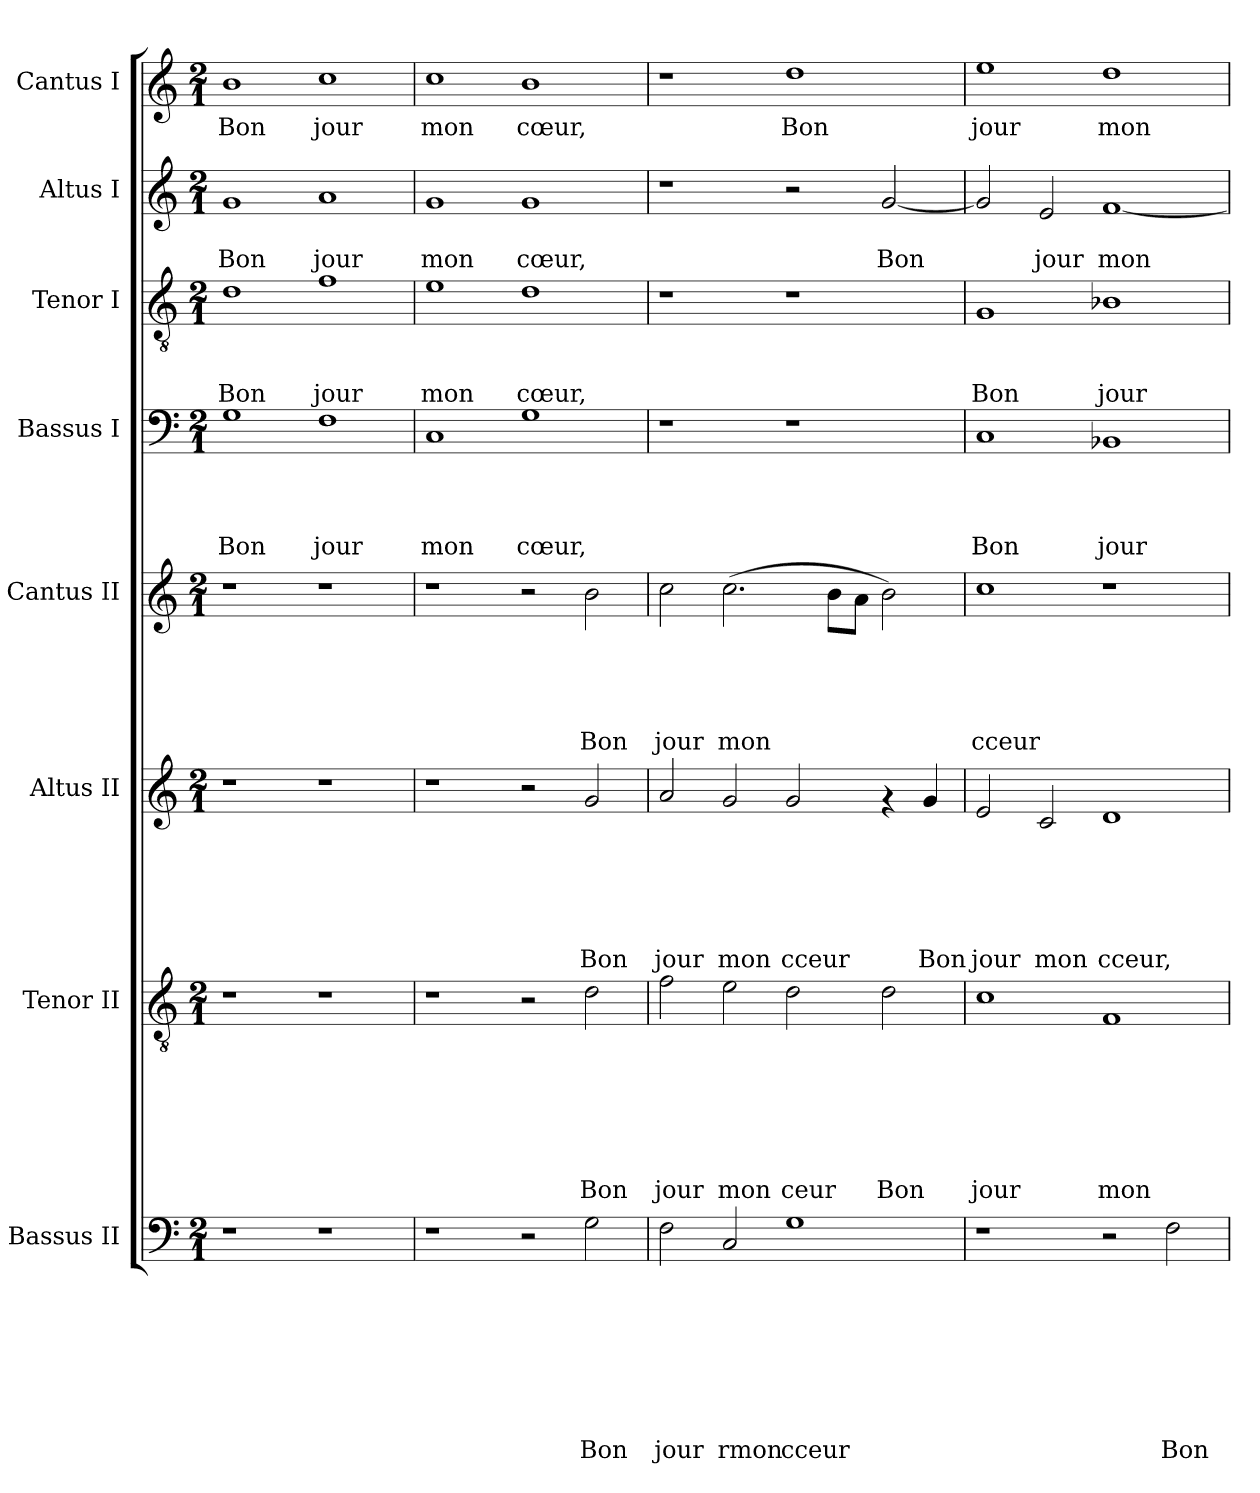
**kern	**text	**text	**text	**text	**text	**text	**text	**text	**kern	**text	**text	**text	**text	**text	**text	**text	**kern	**text	**text	**text	**text	**text	**text	**kern	**text	**text	**text	**text	**text	**kern	**text	**text	**text	**text	**kern	**text	**text	**text	**kern	**text	**text	**kern	**text
*part8	*part8	*part8	*part8	*part8	*part8	*part8	*part8	*part8	*part7	*part7	*part7	*part7	*part7	*part7	*part7	*part7	*part6	*part6	*part6	*part6	*part6	*part6	*part6	*part5	*part5	*part5	*part5	*part5	*part5	*part4	*part4	*part4	*part4	*part4	*part3	*part3	*part3	*part3	*part2	*part2	*part2	*part1	*part1
*staff8	*staff8	*staff8	*staff8	*staff8	*staff8	*staff8	*staff8	*staff8	*staff7	*staff7	*staff7	*staff7	*staff7	*staff7	*staff7	*staff7	*staff6	*staff6	*staff6	*staff6	*staff6	*staff6	*staff6	*staff5	*staff5	*staff5	*staff5	*staff5	*staff5	*staff4	*staff4	*staff4	*staff4	*staff4	*staff3	*staff3	*staff3	*staff3	*staff2	*staff2	*staff2	*staff1	*staff1
*I"Bassus II	*	*	*	*	*	*	*	*	*I"Tenor II	*	*	*	*	*	*	*	*I"Altus II	*	*	*	*	*	*	*I"Cantus II	*	*	*	*	*	*I"Bassus I	*	*	*	*	*I"Tenor I	*	*	*	*I"Altus I	*	*	*I"Cantus I	*
*clefF4	*	*	*	*	*	*	*	*	*clefGv2	*	*	*	*	*	*	*	*clefG2	*	*	*	*	*	*	*clefG2	*	*	*	*	*	*clefF4	*	*	*	*	*clefGv2	*	*	*	*clefG2	*	*	*clefG2	*
*k[]	*	*	*	*	*	*	*	*	*k[]	*	*	*	*	*	*	*	*k[]	*	*	*	*	*	*	*k[]	*	*	*	*	*	*k[]	*	*	*	*	*k[]	*	*	*	*k[]	*	*	*k[]	*
*C:	*	*	*	*	*	*	*	*	*C:	*	*	*	*	*	*	*	*C:	*	*	*	*	*	*	*C:	*	*	*	*	*	*C:	*	*	*	*	*C:	*	*	*	*C:	*	*	*C:	*
*M2/1	*	*	*	*	*	*	*	*	*M2/1	*	*	*	*	*	*	*	*M2/1	*	*	*	*	*	*	*M2/1	*	*	*	*	*	*M2/1	*	*	*	*	*M2/1	*	*	*	*M2/1	*	*	*M2/1	*
=1	=1	=1	=1	=1	=1	=1	=1	=1	=1	=1	=1	=1	=1	=1	=1	=1	=1	=1	=1	=1	=1	=1	=1	=1	=1	=1	=1	=1	=1	=1	=1	=1	=1	=1	=1	=1	=1	=1	=1	=1	=1	=1	=1
!	!	!	!	!	!	!	!	!	!	!	!	!	!	!	!	!	!	!	!	!	!	!	!	!	!	!	!	!	!	!	!	!	!	!LO:LY:b	!	!	!	!LO:LY:b	!	!	!LO:LY:b	!	!LO:LY:b
1r	.	.	.	.	.	.	.	.	1r	.	.	.	.	.	.	.	1r	.	.	.	.	.	.	1r	.	.	.	.	.	1G	.	.	.	Bon	1d	.	.	Bon	1g	.	Bon	1b	Bon
!	!	!	!	!	!	!	!	!	!	!	!	!	!	!	!	!	!	!	!	!	!	!	!	!	!	!	!	!	!	!	!	!	!	!LO:LY:b	!	!	!	!LO:LY:b	!	!	!LO:LY:b	!	!LO:LY:b
1r	.	.	.	.	.	.	.	.	1r	.	.	.	.	.	.	.	1r	.	.	.	.	.	.	1r	.	.	.	.	.	1F	.	.	.	jour	1f	.	.	jour	1a	.	jour	1cc	jour
=2	=2	=2	=2	=2	=2	=2	=2	=2	=2	=2	=2	=2	=2	=2	=2	=2	=2	=2	=2	=2	=2	=2	=2	=2	=2	=2	=2	=2	=2	=2	=2	=2	=2	=2	=2	=2	=2	=2	=2	=2	=2	=2	=2
!	!	!	!	!	!	!	!	!	!	!	!	!	!	!	!	!	!	!	!	!	!	!	!	!	!	!	!	!	!	!	!	!	!	!LO:LY:b	!	!	!	!LO:LY:b	!	!	!LO:LY:b	!	!LO:LY:b
1r	.	.	.	.	.	.	.	.	1r	.	.	.	.	.	.	.	1r	.	.	.	.	.	.	1r	.	.	.	.	.	1C	.	.	.	mon	1e	.	.	mon	1g	.	mon	1cc	mon
!	!	!	!	!	!	!	!	!	!	!	!	!	!	!	!	!	!	!	!	!	!	!	!	!	!	!	!	!	!	!	!	!	!	!LO:LY:b	!	!	!	!LO:LY:b	!	!	!LO:LY:b	!	!LO:LY:b
2r	.	.	.	.	.	.	.	.	2r	.	.	.	.	.	.	.	2r	.	.	.	.	.	.	2r	.	.	.	.	.	1G	.	.	.	cœur,	1d	.	.	cœur,	1g	.	cœur,	1b	cœur,
!	!	!	!	!	!	!	!	!LO:LY:b	!	!	!	!	!	!	!	!LO:LY:b	!	!	!	!	!	!	!LO:LY:b	!	!	!	!	!	!LO:LY:b	!	!	!	!	!	!	!	!	!	!	!	!	!	!
2G\	.	.	.	.	.	.	.	Bon	2d\	.	.	.	.	.	.	Bon	2g/	.	.	.	.	.	Bon	2b\	.	.	.	.	Bon	.	.	.	.	.	.	.	.	.	.	.	.	.	.
=3	=3	=3	=3	=3	=3	=3	=3	=3	=3	=3	=3	=3	=3	=3	=3	=3	=3	=3	=3	=3	=3	=3	=3	=3	=3	=3	=3	=3	=3	=3	=3	=3	=3	=3	=3	=3	=3	=3	=3	=3	=3	=3	=3
!	!	!	!	!	!	!	!	!LO:LY:b	!	!	!	!	!	!	!	!LO:LY:b	!	!	!	!	!	!	!LO:LY:b	!	!	!	!	!	!LO:LY:b	!	!	!	!	!	!	!	!	!	!	!	!	!	!
2F\	.	.	.	.	.	.	.	jour	2f\	.	.	.	.	.	.	jour	2a/	.	.	.	.	.	jour	2cc\	.	.	.	.	jour	1r	.	.	.	.	1r	.	.	.	1r	.	.	1r	.
!	!	!	!	!	!	!	!	!LO:LY:b	!	!	!	!	!	!	!	!LO:LY:b	!	!	!	!	!	!	!LO:LY:b	!	!	!	!	!	!LO:LY:b	!	!	!	!	!	!	!	!	!	!	!	!	!	!
2C/	.	.	.	.	.	.	.	rmon	2e\	.	.	.	.	.	.	mon	2g/	.	.	.	.	.	mon	(>2.cc\	.	.	.	.	mon	.	.	.	.	.	.	.	.	.	.	.	.	.	.
!	!	!	!	!	!	!	!	!LO:LY:b	!	!	!	!	!	!	!	!LO:LY:b	!	!	!	!	!	!	!LO:LY:b	!	!	!	!	!	!	!	!	!	!	!	!	!	!	!	!	!	!	!	!LO:LY:b
1G	.	.	.	.	.	.	.	cceur	2d\	.	.	.	.	.	.	ceur	2g/	.	.	.	.	.	cceur	.	.	.	.	.	.	1r	.	.	.	.	1r	.	.	.	2r	.	.	1dd	Bon
.	.	.	.	.	.	.	.	.	.	.	.	.	.	.	.	.	.	.	.	.	.	.	.	8b\L	.	.	.	.	.	.	.	.	.	.	.	.	.	.	.	.	.	.	.
.	.	.	.	.	.	.	.	.	.	.	.	.	.	.	.	.	.	.	.	.	.	.	.	8a\J	.	.	.	.	.	.	.	.	.	.	.	.	.	.	.	.	.	.	.
!	!	!	!	!	!	!	!	!	!	!	!	!	!	!	!	!LO:LY:b	!	!	!	!	!	!	!	!	!	!	!	!	!	!	!	!	!	!	!	!	!	!	!	!	!LO:LY:b	!	!
.	.	.	.	.	.	.	.	.	2d\	.	.	.	.	.	.	Bon	4rf	.	.	.	.	.	.	2b\)	.	.	.	.	.	.	.	.	.	.	.	.	.	.	[<2g/	.	Bon	.	.
!	!	!	!	!	!	!	!	!	!	!	!	!	!	!	!	!	!	!	!	!	!	!	!LO:LY:b	!	!	!	!	!	!	!	!	!	!	!	!	!	!	!	!	!	!	!	!
.	.	.	.	.	.	.	.	.	.	.	.	.	.	.	.	.	4g/	.	.	.	.	.	Bon	.	.	.	.	.	.	.	.	.	.	.	.	.	.	.	.	.	.	.	.
=4	=4	=4	=4	=4	=4	=4	=4	=4	=4	=4	=4	=4	=4	=4	=4	=4	=4	=4	=4	=4	=4	=4	=4	=4	=4	=4	=4	=4	=4	=4	=4	=4	=4	=4	=4	=4	=4	=4	=4	=4	=4	=4	=4
!	!	!	!	!	!	!	!	!	!	!	!	!	!	!	!	!LO:LY:b	!	!	!	!	!	!	!LO:LY:b	!	!	!	!	!	!LO:LY:b	!	!	!	!	!LO:LY:b	!	!	!	!LO:LY:b	!	!	!	!	!LO:LY:b
1r	.	.	.	.	.	.	.	.	1c	.	.	.	.	.	.	jour	2e/	.	.	.	.	.	jour	1cc	.	.	.	.	cceur	1C	.	.	.	Bon	1G	.	.	Bon	2g/]	.	.	1ee	jour
!	!	!	!	!	!	!	!	!	!	!	!	!	!	!	!	!	!	!	!	!	!	!	!LO:LY:b	!	!	!	!	!	!	!	!	!	!	!	!	!	!	!	!	!	!LO:LY:b	!	!
.	.	.	.	.	.	.	.	.	.	.	.	.	.	.	.	.	2c/	.	.	.	.	.	mon	.	.	.	.	.	.	.	.	.	.	.	.	.	.	.	2e/	.	jour	.	.
!	!	!	!	!	!	!	!	!	!	!	!	!	!	!	!	!LO:LY:b	!	!	!	!	!	!	!LO:LY:b	!	!	!	!	!	!	!	!	!	!	!LO:LY:b	!	!	!	!LO:LY:b	!	!	!LO:LY:b	!	!LO:LY:b
2r	.	.	.	.	.	.	.	.	1F	.	.	.	.	.	.	mon	1d	.	.	.	.	.	cceur,	1r	.	.	.	.	.	1BB-X	.	.	.	jour	1B-X	.	.	jour	[>1f	.	mon	1dd	mon
!	!	!	!	!	!	!	!	!LO:LY:b	!	!	!	!	!	!	!	!	!	!	!	!	!	!	!	!	!	!	!	!	!	!	!	!	!	!	!	!	!	!	!	!	!	!	!
2F\	.	.	.	.	.	.	.	Bon	.	.	.	.	.	.	.	.	.	.	.	.	.	.	.	.	.	.	.	.	.	.	.	.	.	.	.	.	.	.	.	.	.	.	.
=	=	=	=	=	=	=	=	=	=	=	=	=	=	=	=	=	=	=	=	=	=	=	=	=	=	=	=	=	=	=	=	=	=	=	=	=	=	=	=	=	=	=	=
*-	*-	*-	*-	*-	*-	*-	*-	*-	*-	*-	*-	*-	*-	*-	*-	*-	*-	*-	*-	*-	*-	*-	*-	*-	*-	*-	*-	*-	*-	*-	*-	*-	*-	*-	*-	*-	*-	*-	*-	*-	*-	*-	*-
